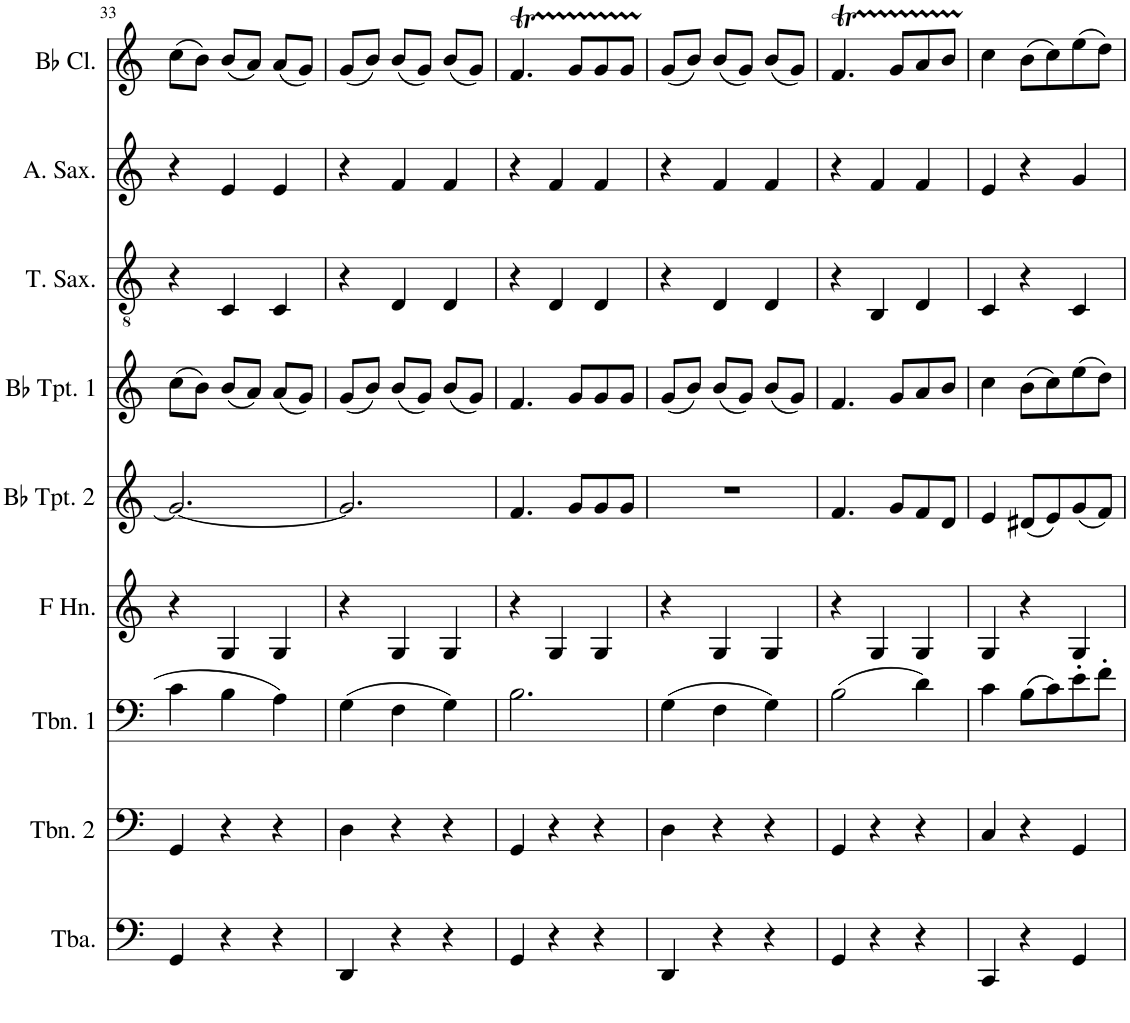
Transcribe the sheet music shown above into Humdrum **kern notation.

**kern	**kern	**kern	**kern	**kern	**kern	**kern	**kern	**kern
*part9	*part8	*part7	*part6	*part5	*part4	*part3	*part2	*part1
*staff9	*staff8	*staff7	*staff6	*staff5	*staff4	*staff3	*staff2	*staff1
*I"Tuba	*I"Trombone 2	*I"Trombone 1	*I"Horn in F	*I"Bb Tpt. 2	*I"Bb Tpt. 1	*I"Tenor Saxophone	*I"Alto Saxophone	*I"Bb Clarinet
*I'Tba.	*I'Tbn. 2	*I'Tbn. 1	*	*I'Bb Tpt. 2	*I'Bb Tpt. 1	*I'T. Sax.	*I'A. Sax.	*I'Bb Cl.
!!LO:PB:g=z
*clefF4	*clefF4	*clefF4	*clefG2	*clefG2	*clefG2	*clefGv2	*clefG2	*clefG2
*	*	*	*ITrd4c7	*ITrd1c2	*ITrd1c2	*ITrd8c14	*ITrd5c9	*ITrd1c2
*k[]	*k[]	*k[]	*k[]	*k[]	*k[]	*k[]	*k[]	*k[]
*M3/4	*M3/4	*M3/4	*M3/4	*M3/4	*M3/4	*M3/4	*M3/4	*M3/4
=33	=33	=33	=33	=33	=33	=33	=33	=33
4GG/	4GG/	4c\	4r	2.g/_	(8cc\L	4r	4r	(8cc\L
.	.	.	.	.	8b\J)	.	.	8b\J)
4r	4r	4B\	4G/	.	(8b/L	4C/	4e/	(8b/L
.	.	.	.	.	8a/J)	.	.	8a/J)
4r	4r	4A\	4G/	.	(8a/L	4C/	4e/	(8a/L
.	.	.	.	.	8g/J)	.	.	8g/J)
=34	=34	=34	=34	=34	=34	=34	=34	=34
4DD/	4D\	(4G\	4r	2.g/]	(8g/L	4r	4r	(8g/L
.	.	.	.	.	8b/J)	.	.	8b/J)
4r	4r	4F\	4G/	.	(8b/L	4D/	4f/	(8b/L
.	.	.	.	.	8g/J)	.	.	8g/J)
4r	4r	4G\)	4G/	.	(8b/L	4D/	4f/	(8b/L
.	.	.	.	.	8g/J)	.	.	8g/J)
=35	=35	=35	=35	=35	=35	=35	=35	=35
4GG/	4GG/	2.B\	4r	4.f/	4.f/	4r	4r	4.fT/
4r	4r	.	4G/	.	.	4D/	4f/	.
.	.	.	.	8g/L	8g/L	.	.	8g/L
4r	4r	.	4G/	8g/	8g/	4D/	4f/	8g/
.	.	.	.	8g/J	8g/J	.	.	8gTTT/J
=36	=36	=36	=36	=36	=36	=36	=36	=36
4DD/	4D\	(4G\	4r	2.r	(8g/L	4r	4r	(8g/L
.	.	.	.	.	8b/J)	.	.	8b/J)
4r	4r	4F\	4G/	.	(8b/L	4D/	4f/	(8b/L
.	.	.	.	.	8g/J)	.	.	8g/J)
4r	4r	4G\)	4G/	.	(8b/L	4D/	4f/	(8b/L
.	.	.	.	.	8g/J)	.	.	8g/J)
=37	=37	=37	=37	=37	=37	=37	=37	=37
4GG/	4GG/	(2B\	4r	4.f/	4.f/	4r	4r	4.fT/
4r	4r	.	4G/	.	.	4BB/	4f/	.
.	.	.	.	8g/L	8g/L	.	.	8g/L
4r	4r	4d\)	4G/	8f/	8a/	4D/	4f/	8a/
.	.	.	.	8d/J	8b/J	.	.	8bTTT/J
=38	=38	=38	=38	=38	=38	=38	=38	=38
4CC/	4C/	4c\	4G/	4e/	4cc\	4C/	4e/	4cc\
4r	4r	(8B\L	4r	(8d#X/L	(8b\L	4r	4r	(8b\L
.	.	8c\)	.	8e/)	8cc\)	.	.	8cc\)
4GG/	4GG/	8e'\	4G/	(8g/	(8ee\	4C/	4g/	(8ee\
.	.	8f'\J	.	8f/J)	8dd\J)	.	.	8dd\J)
=	=	=	=	=	=	=	=	=
*-	*-	*-	*-	*-	*-	*-	*-	*-
